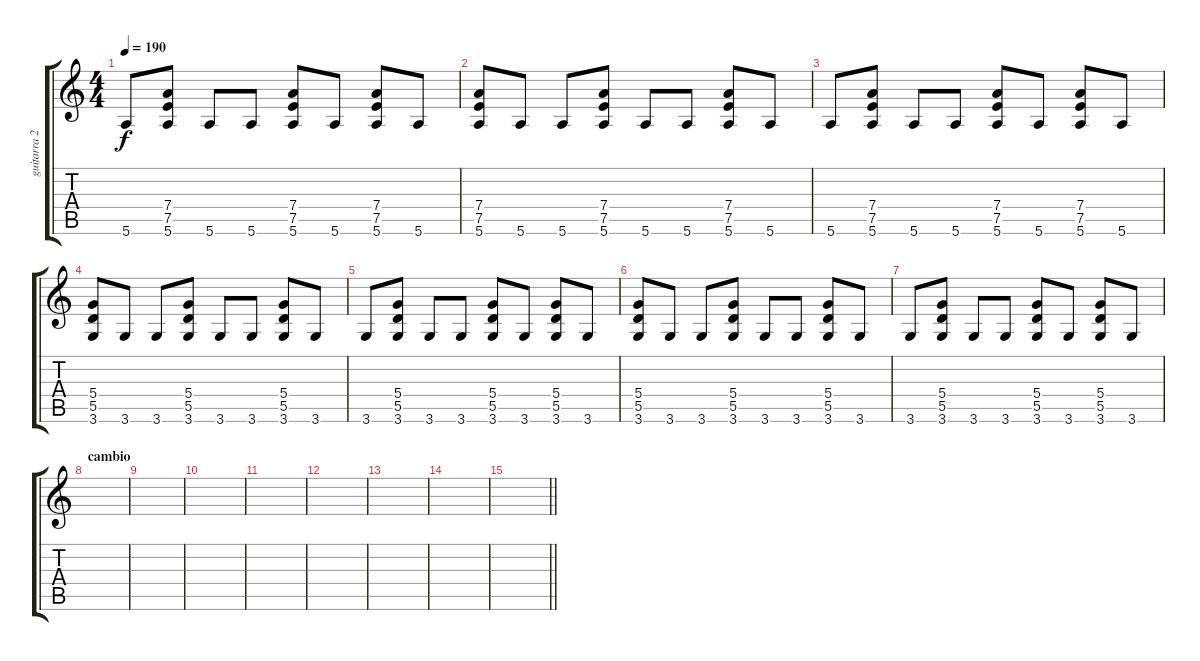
\track ("guitarra 2" "guitarra 2") {instrument distortionguitar}
\staff {score tabs}
\tuning (E4 B3 G3 D3 A2 E2) {hide}
\ts (4 4)
\tempo 190
\clef g2
\ks c
5.6.8{dy f} (7.4 7.5 5.6).8 5.6.8 5.6.8 (7.4 7.5 5.6).8 5.6.8 (7.4 7.5 5.6).8 5.6.8 |
(7.4 7.5 5.6).8 5.6.8 5.6.8 (7.4 7.5 5.6).8 5.6.8 5.6.8 (7.4 7.5 5.6).8 5.6.8 |
5.6.8 (7.4 7.5 5.6).8 5.6.8 5.6.8 (7.4 7.5 5.6).8 5.6.8 (7.4 7.5 5.6).8 5.6.8 |
(5.4 5.5 3.6).8 3.6.8 3.6.8 (5.4 5.5 3.6).8 3.6.8 3.6.8 (5.4 5.5 3.6).8 3.6.8 |
3.6.8 (5.4 5.5 3.6).8 3.6.8 3.6.8 (5.4 5.5 3.6).8 3.6.8 (5.4 5.5 3.6).8 3.6.8 |
(5.4 5.5 3.6).8 3.6.8 3.6.8 (5.4 5.5 3.6).8 3.6.8 3.6.8 (5.4 5.5 3.6).8 3.6.8 |
3.6.8 (5.4 5.5 3.6).8 3.6.8 3.6.8 (5.4 5.5 3.6).8 3.6.8 (5.4 5.5 3.6).8 3.6.8 |
\section ("" "cambio")
|
|
|
|
|
|
|
\barLineRight lightlight
